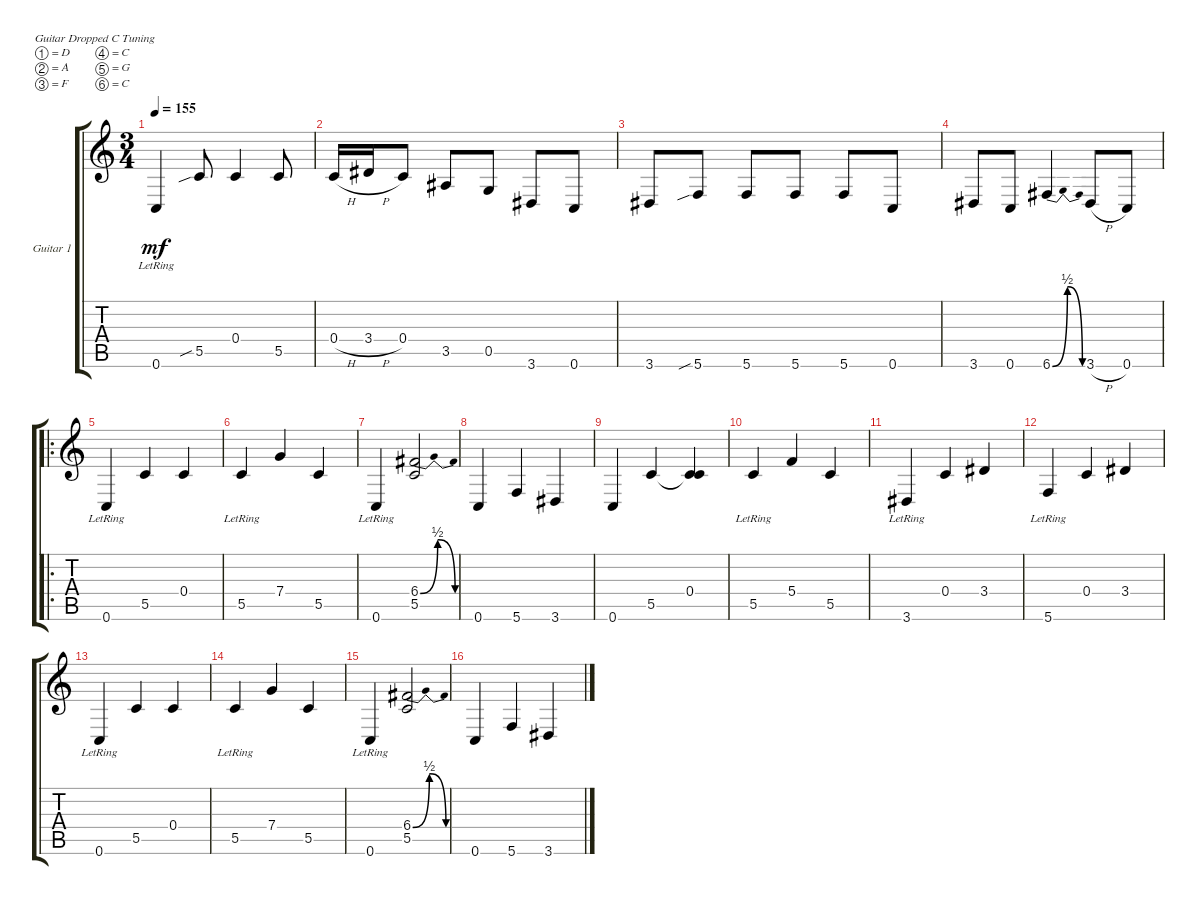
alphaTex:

\bracketExtendMode groupsimilarinstruments
\firstSystemTrackNameOrientation horizontal
\otherSystemsTrackNameOrientation horizontal
\track ("Guitar 1" "Guitar 1") {instrument distortionguitar}
\staff {score tabs}
\tuning (D4 A3 F3 C3 G2 C2)
\ts (3 4)
\tempo 155
\clef g2
\ks c
0.6{lr}.4{dy mf} 5.5{sib}.8 0.4.4 5.5.8 |
0.4{h}.16 3.4{h}.16 0.4.8 3.5.8 0.5.8 3.6.8 0.6.8 |
3.6.8 5.6{sib}.8 5.6.8 5.6.8 5.6.8 0.6.8 |
3.6.8 0.6.8 6.6{be (bendrelease 0 0 14.399999999999999 2 25.8 2 35.4 0)}.4 3.6{h}.8 0.6.8 |
\ro
0.6{lr}.4 5.5.4 0.4.4 |
5.5{lr}.4 7.4.4 5.5.4 |
0.6{lr}.4 (6.4{be (bendrelease 0 0 24 2 24 2 39 0)} 5.5).2 |
0.6.4 5.6.4 3.6.4 |
0.6.4 5.5.4 (0.4 5.5{t}).4 |
5.5{lr}.4 5.4.4 5.5.4 |
3.6{lr}.4 0.4.4 3.4.4 |
5.6{lr}.4 0.4.4 3.4.4 |
0.6{lr}.4 5.5.4 0.4.4 |
5.5{lr}.4 7.4.4 5.5.4 |
0.6{lr}.4 (6.4{be (bendrelease 0 0 24 2 24 2 39 0)} 5.5).2 |
0.6.4 5.6.4 3.6.4
